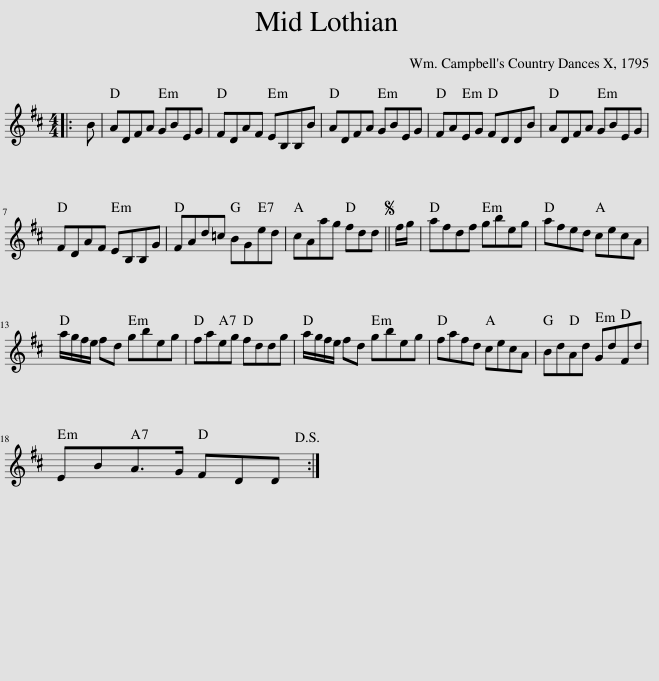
X:1
L:1/8
M:4/4
I:linebreak $
K:D
V:1 treble
V:1
|: B | ADFA GBEG | FDAF EB,B,B | ADFA GBEG | FAEG FDDB | %5
 ADFA GBEG |$ FDAF EB,B,G | FAd=c BGed | cAag fdd ||S f/g/ | %10
 afdf gbeg | afed cecA |$ a/g/f/e/ fd gbeg | faeg fddg | a/g/f/e/ fd gbeg | %15
 fafd cecA | BdAd GdFd |$ EBA>G FDD!D.S.! :| %18
